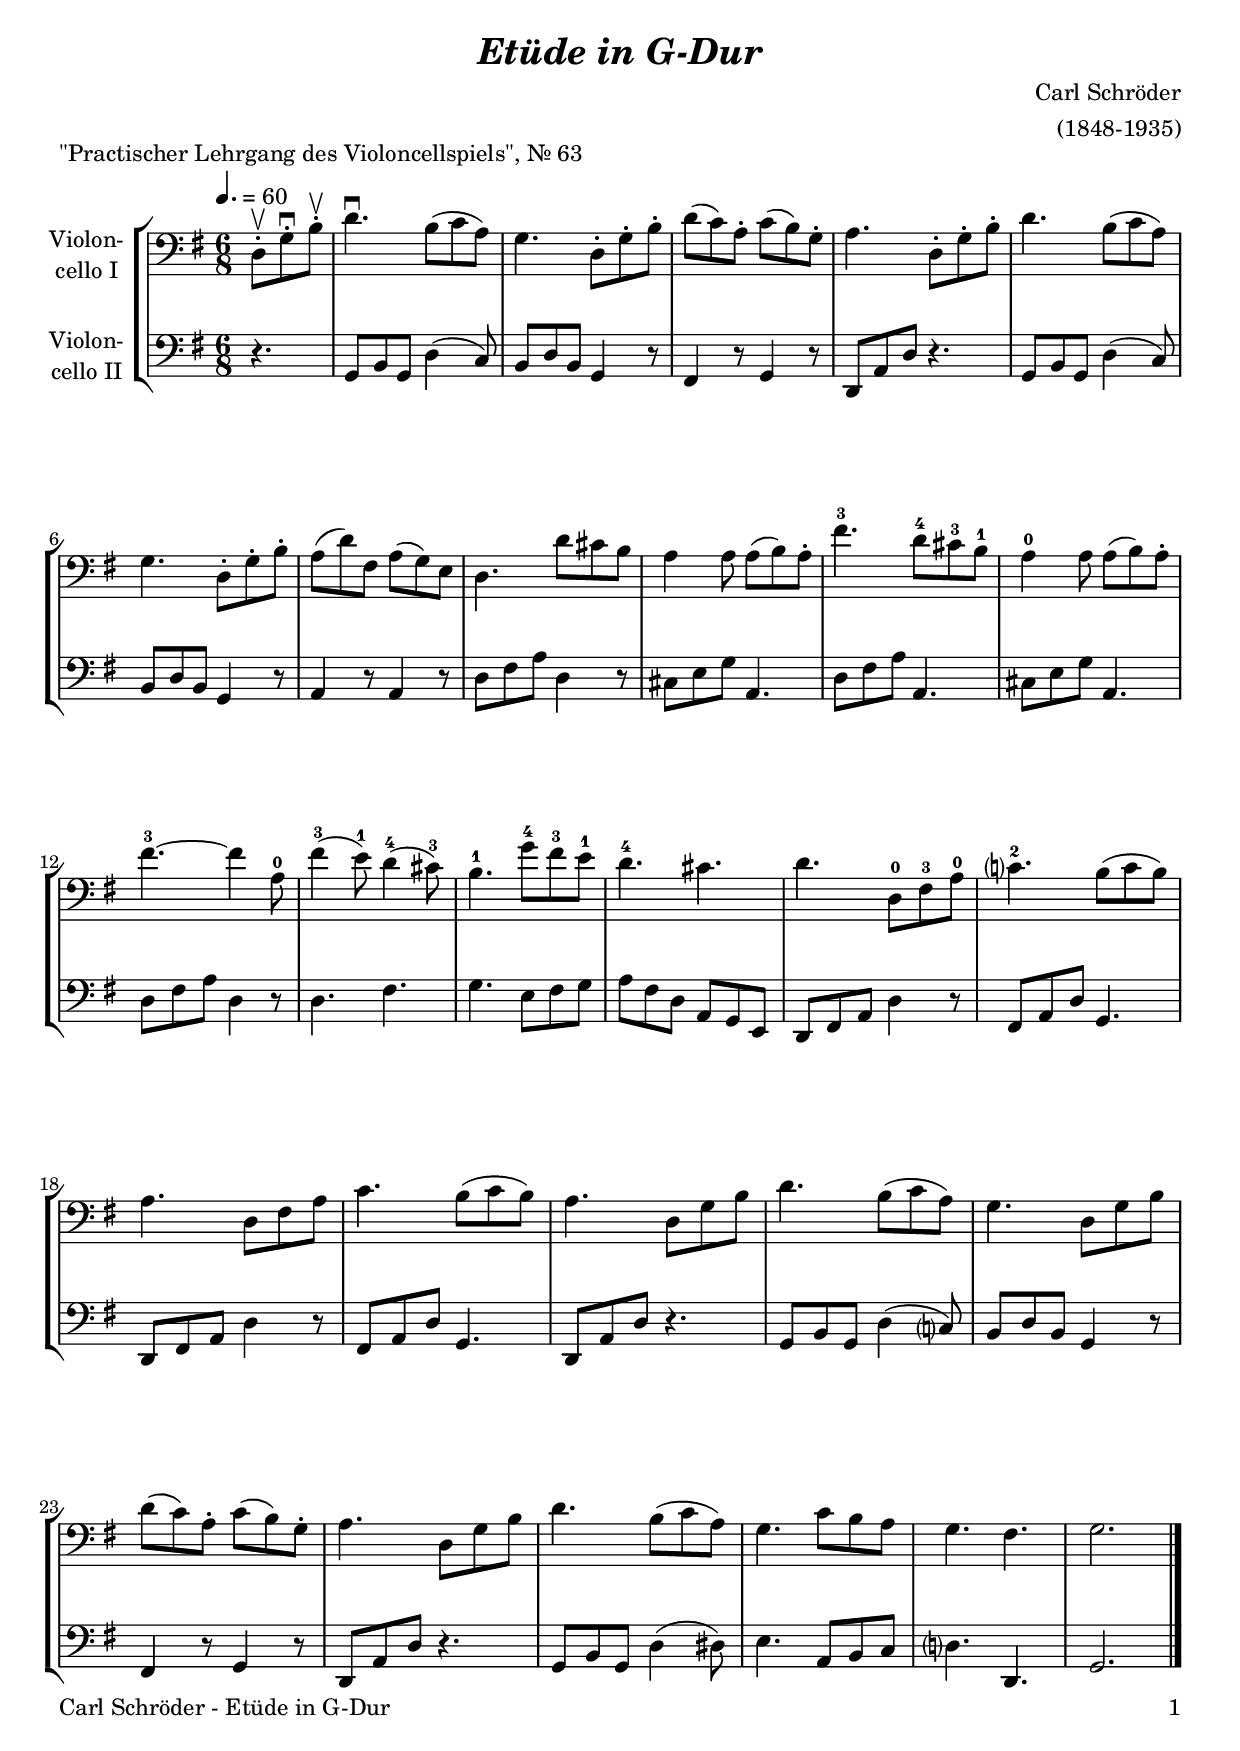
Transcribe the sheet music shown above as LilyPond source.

\version "2.24.1"
\include "deutsch.ly"

#(set-global-staff-size 20)

\header {
  title     = \markup \bold \italic "Etüde in G-Dur"
  composer  = "Carl Schröder"
  arranger  = "(1848-1935)"
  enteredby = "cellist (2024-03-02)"
  piece     = "\"Practischer Lehrgang des Violoncellspiels\", Nr. 63"
}

voiceconsts = {
  \key g \major
  \time 6/8
  \clef "bass"
%  \numericTimeSignature
  \compressEmptyMeasures
  % Set default beaming for all staves
%  \set Timing.beamExceptions = #'()
%  \set Timing.baseMoment     = #(ly:make-moment 1 4)
%  \set Timing.beatStructure  = #'(1 1 1)
  \tempo 4.=60
}

mist = "string ensemble 1"
mivl = "violin"
miba = "cello"
mipz = "pizzicato strings"

rit = \mark \markup \box \italic "rit."

va = \relative c {
  \voiceconsts

  \partial 4. d8-.\upbow g-.\downbow h-.\upbow
  d4.\downbow h8( c a)
  g4. d8-. g-. h-.
  d( c) a-. c( h) g-.
  a4. d,8-. g-.h-.
  d4. h8( c a)

  g4. d8-. g-. h-.
  a( d) fis, a( g) e
  d4. d'8 cis h
  a4 a8 a( h) a-.
  fis'4.-3 d8-4 cis-3 h-1

  a4-0 a8 a( h) a-.
  fis'4.~-3 fis4 a,8-0
  fis'4(-3 e8)-1 d4(-4 cis8)-3
  h4.-1 g'8-4 fis-3 e-1
  d4.-4 cis

  d d,8-0 fis-3 a-0
  c?4.-2 h8( c h)
  a4. d,8 fis a
  c4. h8( c h)
  a4. d,8 g h
  d4. h8( c a)

  g4. d8 g h
  d( c) a-. c( h) g-.
  a4. d,8 g h
  d4. h8( c a)
  g4. c8 h a
  g4. fis
  g2. \bar "|."
}

vb = \relative c {
  \voiceconsts

  \partial 4. r4.
  g8 h g d'4( c8)
  h d h g4 r8
  fis4 r8 g4 r8
  d a' d r4.
  g,8 h g d'4( c8)

  h d h g4 r8
  a4 r8 a4 r8
  d fis a d,4 r8
  cis e g a,4.
  d8 fis a a,4.

  cis8 e g a,4.
  d8 fis a d,4 r8
  d4. fis
  g e8 fis g
  a fis d a g e

  d fis a d4 r8
  fis, a d g,4.
  d8 fis a d4 r8
  fis, a d g,4.
  d8 a' d r4.
  g,8 h g d'4( c?8)

  h d h g4 r8
  fis4 r8 g4 r8
  d a' d r4.
  g,8 h g d'4( dis8)
  e4. a,8 h c
  d?4. d,
  g2. \bar "|."
}


music = \new StaffGroup <<
      \new Staff {
	\set Staff.midiInstrument = \miba
	\set Staff.instrumentName = \markup \center-column { "Violon-" "cello I" }
	\transpose g g { \va }
      }

      \new Staff {
	\set Staff.midiInstrument = \miba
	\set Staff.instrumentName = \markup \center-column { "Violon-" "cello II" }
	\transpose g g { \vb }
      }
>>

\book {
   \paper {
    print-page-number = ##t
    print-first-page-number = ##t
    ragged-last-bottom = ##f
    oddHeaderMarkup = \markup \null
    evenHeaderMarkup = \markup \null
    oddFooterMarkup = \markup {
      \fill-line {
        \if \should-print-page-number
        "Carl Schröder - Etüde in G-Dur" \fromproperty #'page:page-number-string
      }
    }
    evenFooterMarkup = \oddFooterMarkup
  } \score {
    \music
    \layout {}
  }

  \score {
    \unfoldRepeats \music

    \midi {
      \context {
        \Score
      }
    }
  }
}